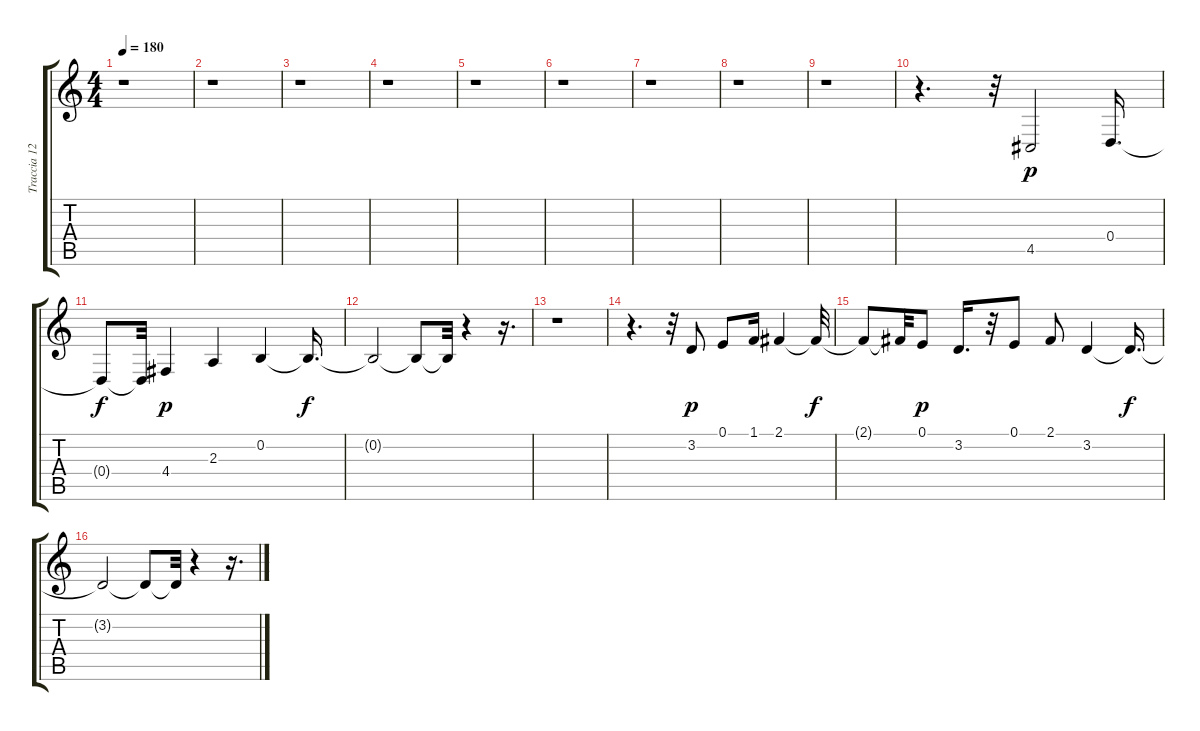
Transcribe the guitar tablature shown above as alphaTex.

\track ("Traccia 12" "Traccia 12") {instrument englishhorn}
\staff {score tabs}
\tuning (E4 B3 G3 D3 A2 E2) {hide}
\ts (4 4)
\tempo 180
\clef g2
\ks c
r.1{dy f} |
r.1 |
r.1 |
r.1 |
r.1 |
r.1 |
r.1 |
r.1 |
r.1 |
r.4{d} r.32 4.5.2{dy p} 0.4.16{d} |
0.4{t}.8{dy f} 0.4{t}.32 4.4.4{dy p} 2.3.4 0.2.4 0.2{t}.16{d dy f} |
0.2{t}.2 0.2{t}.8 0.2{t}.32 r.4 r.16{d} |
r.1 |
r.4{d} r.32 3.2.8{dy p} 0.1.8 1.1.16 2.1.4 2.1{t}.32{dy f} |
2.1{t}.8 2.1{t}.32 0.1.8{dy p} 3.2.16{d} r.32 0.1.8 2.1.8 3.2.4 3.2{t}.16{d dy f} |
3.2{t}.2 3.2{t}.8 3.2{t}.32 r.4 r.16{d}
